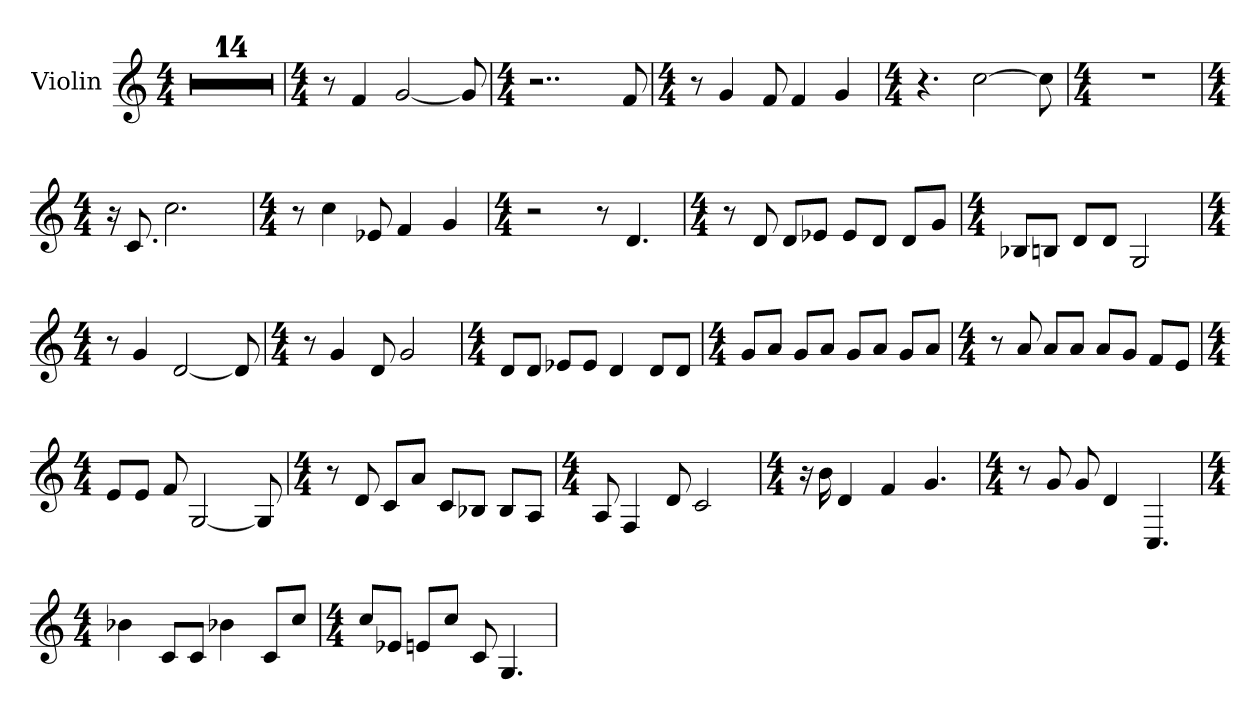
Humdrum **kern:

**kern
*part1
*staff1
*I"Violin
*I'Vln
*M4/4
=
1r
=
*M4/4
1r
=
*M4/4
1r
=
*M4/4
1r
=
*M4/4
1r
=
*M4/4
1r
=
*M4/4
1r
=
*M4/4
1r
=
*M4/4
1r
=
*M4/4
1r
=
*M4/4
1r
=
*M4/4
1r
=
*M4/4
1r
=
*M4/4
1r
=
*M4/4
8r
4f
[2g
8g]
=
*M4/4
2..r
8f
=
*M4/4
8r
4g
8f
4f
4g
=
*M4/4
4.r
[2cc
8cc]
=
*M4/4
1r
=
*M4/4
16r
8.c
2.cc
=
*M4/4
8r
4cc
8e-X
4f
4g
=
*M4/4
2r
8r
4.d
=
*M4/4
8r
8d
8dL
8e-XJ
8e-L
8dJ
8dL
8gJ
=
*M4/4
8B-XL
8BnJ
8dL
8dJ
2G
=
*M4/4
8r
4g
[2d
8d]
=
*M4/4
8r
4g
8d
2g
=
*M4/4
8dL
8dJ
8e-XL
8e-J
4d
8dL
8dJ
=
*M4/4
8gL
8aJ
8gL
8aJ
8gL
8aJ
8gL
8aJ
=
*M4/4
8r
8a
8aL
8aJ
8aL
8gJ
8fL
8eJ
=
*M4/4
8eL
8eJ
8f
[2G
8G]
=
*M4/4
8r
8d
8cL
8aJ
8cL
8B-XJ
8B-L
8AJ
=
*M4/4
8A
4F
8d
2c
=
*M4/4
16r
16b
4d
4f
4.g
=
*M4/4
8r
8g
8g
4d
4.C
=
*M4/4
4b-X
8cL
8cJ
4b-X
8cL
8ccJ
=
*M4/4
8ccL
8e-XJ
8enL
8ccJ
8c
4.G
=
*-
